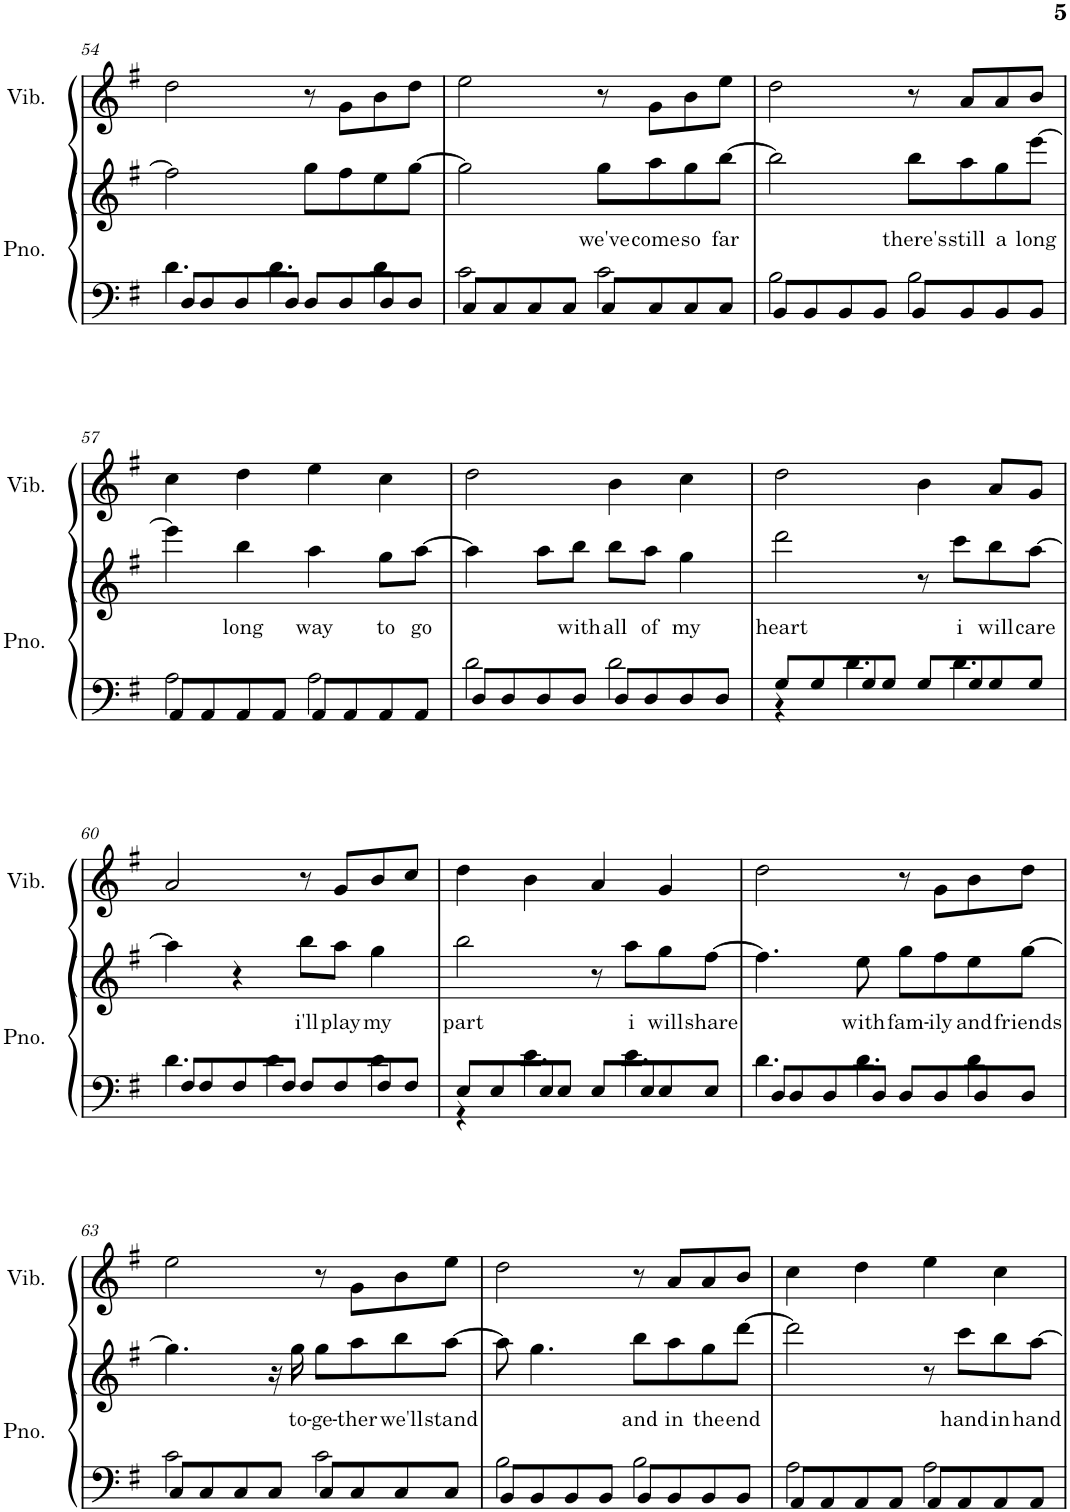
**kern	**kern	**text	**kern
*part2	*part2	*part2	*part1
*staff3	*staff2	*staff2	*staff1
*I"Piano	*	*	*I"Vibraphone
*I'Pno.	*	*	*I'Vib.
!!LO:PB:g=z
*clefF4	*clefG2	*	*clefG2
*k[f#]	*k[f#]	*	*k[f#]
*M4/4	*M4/4	*	*M4/4
=54	=54	=54	=54
*^	*	*	*
8D/L	4.d\	2ff#\]	.	2dd\
8D/	.	.	.	.
8D/	.	.	.	.
8D/J	4.d\	.	.	.
8D/L	.	8gg\L	.	8r
8D/	.	8ff#\	.	8g\L
8D/	4d\	8ee\	.	8b\
8D/J	.	[8gg\J	.	8dd\J
=55	=55	=55	=55	=55
8C/L	2c\	2gg\]	.	2ee\
8C/	.	.	.	.
8C/	.	.	.	.
8C/J	.	.	.	.
!	!	!	!LO:LY:b	!
8C/L	2c\	8gg\L	we've	8r
!	!	!	!LO:LY:b	!
8C/	.	8aa\	come	8g\L
!	!	!	!LO:LY:b	!
8C/	.	8gg\	so	8b\
!	!	!	!LO:LY:b	!
8C/J	.	[8bb\J	far	8ee\J
=56	=56	=56	=56	=56
8BB/L	2B\	2bb\]	.	2dd\
8BB/	.	.	.	.
8BB/	.	.	.	.
8BB/J	.	.	.	.
!	!	!	!LO:LY:b	!
8BB/L	2B\	8bb\L	there's	8r
!	!	!	!LO:LY:b	!
8BB/	.	8aa\	still	8a/L
!	!	!	!LO:LY:b	!
8BB/	.	8gg\	a	8a/
!	!	!	!LO:LY:b	!
8BB/J	.	[8eee\J	long	8b/J
!!LO:LB:g=z
=57	=57	=57	=57	=57
8AA/L	2A\	4eee\]	.	4cc\
8AA/	.	.	.	.
!	!	!	!LO:LY:b	!
8AA/	.	4bb\	long	4dd\
8AA/J	.	.	.	.
!	!	!	!LO:LY:b	!
8AA/L	2A\	4aa\	way	4ee\
8AA/	.	.	.	.
!	!	!	!LO:LY:b	!
8AA/	.	8gg\L	to	4cc\
!	!	!	!LO:LY:b	!
8AA/J	.	[8aa\J	go	.
=58	=58	=58	=58	=58
8D/L	2d\	4aa\]	.	2dd\
8D/	.	.	.	.
8D/	.	8aa\L	.	.
!	!	!	!LO:LY:b	!
8D/J	.	8bb\J	with	.
!	!	!	!LO:LY:b	!
8D/L	2d\	8bb\L	all	4b\
!	!	!	!LO:LY:b	!
8D/	.	8aa\J	of	.
!	!	!	!LO:LY:b	!
8D/	.	4gg\	my	4cc\
8D/J	.	.	.	.
=59	=59	=59	=59	=59
!	!	!	!LO:LY:b	!
8G/L	4r	2ddd\	heart	2dd\
8G/	.	.	.	.
8G/	4.d\	.	.	.
8G/J	.	.	.	.
8G/L	.	8r	.	4b\
!	!	!	!LO:LY:b	!
8G/	4.d\	8ccc\L	i	.
!	!	!	!LO:LY:b	!
8G/	.	8bb\	will	8a/L
!	!	!	!LO:LY:b	!
8G/J	.	[8aa\J	care	8g/J
!!LO:LB:g=z
=60	=60	=60	=60	=60
8F#/L	4.d\	4aa\]	.	2a/
8F#/	.	.	.	.
8F#/	.	4r	.	.
8F#/J	4.d\	.	.	.
!	!	!	!LO:LY:b	!
8F#/L	.	8bb\L	i'll	8r
!	!	!	!LO:LY:b	!
8F#/	.	8aa\J	play	8g/L
!	!	!	!LO:LY:b	!
8F#/	4d\	4gg\	my	8b/
8F#/J	.	.	.	8cc/J
=61	=61	=61	=61	=61
!	!	!	!LO:LY:b	!
8E/L	4r	2bb\	part	4dd\
8E/	.	.	.	.
8E/	4.e\	.	.	4b\
8E/J	.	.	.	.
8E/L	.	8r	.	4a/
!	!	!	!LO:LY:b	!
8E/	4.e\	8aa\L	i	.
!	!	!	!LO:LY:b	!
8E/	.	8gg\	will	4g/
!	!	!	!LO:LY:b	!
8E/J	.	[8ff#\J	share	.
=62	=62	=62	=62	=62
8D/L	4.d\	4.ff#\]	.	2dd\
8D/	.	.	.	.
8D/	.	.	.	.
!	!	!	!LO:LY:b	!
8D/J	4.d\	8ee\	with	.
!	!	!	!LO:LY:b	!
8D/L	.	8gg\L	fam-	8r
!	!	!	!LO:LY:b	!
8D/	.	8ff#\	-ily	8g\L
!	!	!	!LO:LY:b	!
8D/	4d\	8ee\	and	8b\
!	!	!	!LO:LY:b	!
8D/J	.	[8gg\J	friends	8dd\J
!!LO:LB:g=z
=63	=63	=63	=63	=63
8C/L	2c\	4.gg\]	.	2ee\
8C/	.	.	.	.
8C/	.	.	.	.
8C/J	.	16r	.	.
!	!	!	!LO:LY:b	!
.	.	16gg\	to-	.
!	!	!	!LO:LY:b	!
8C/L	2c\	8gg\L	-ge-	8r
!	!	!	!LO:LY:b	!
8C/	.	8aa\	-ther	8g\L
!	!	!	!LO:LY:b	!
8C/	.	8bb\	we'll	8b\
!	!	!	!LO:LY:b	!
8C/J	.	[8aa\J	stand	8ee\J
=64	=64	=64	=64	=64
8BB/L	2B\	8aa\]	.	2dd\
8BB/	.	4.gg\	.	.
8BB/	.	.	.	.
8BB/J	.	.	.	.
!	!	!	!LO:LY:b	!
8BB/L	2B\	8bb\L	and	8r
!	!	!	!LO:LY:b	!
8BB/	.	8aa\	in	8a/L
!	!	!	!LO:LY:b	!
8BB/	.	8gg\	the	8a/
!	!	!	!LO:LY:b	!
8BB/J	.	[8ddd\J	end	8b/J
=65	=65	=65	=65	=65
8AA/L	2A\	2ddd\]	.	4cc\
8AA/	.	.	.	.
8AA/	.	.	.	4dd\
8AA/J	.	.	.	.
8AA/L	2A\	8r	.	4ee\
!	!	!	!LO:LY:b	!
8AA/	.	8ccc\L	hand	.
!	!	!	!LO:LY:b	!
8AA/	.	8bb\	in	4cc\
!	!	!	!LO:LY:b	!
8AA/J	.	[8aa\J	hand	.
*v	*v	*	*	*
=	=	=	=
*-	*-	*-	*-
